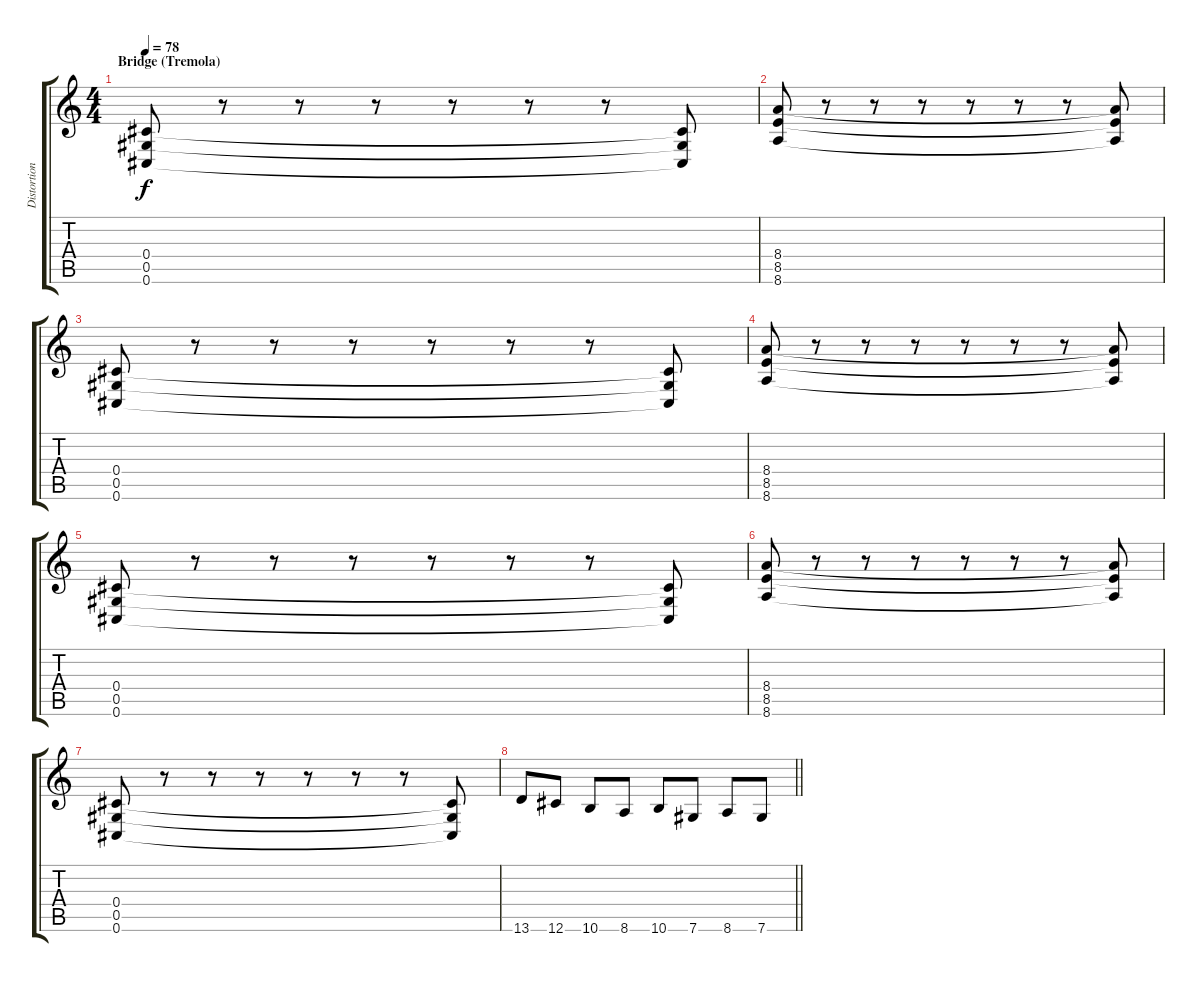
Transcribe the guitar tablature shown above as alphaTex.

\track ("Distortion" "Distortion") {instrument distortionguitar}
\staff {score tabs}
\tuning (Eb4 Bb3 Gb3 Db3 Ab2 Db2) {hide}
\ts (4 4)
\section ("" "Bridge (Tremola)")
\tempo 78
\clef g2
\ks c
(0.4 0.5 0.6).8{dy f volume 12 balance 10} r.8 r.8 r.8 r.8 r.8 r.8 (0.4{t} 0.5{t} 0.6{t}).8 |
(8.4 8.5 8.6).8 r.8 r.8 r.8 r.8 r.8 r.8 (8.4{t} 8.5{t} 8.6{t}).8 |
(0.4 0.5 0.6).8 r.8 r.8 r.8 r.8 r.8 r.8 (0.4{t} 0.5{t} 0.6{t}).8 |
(8.4 8.5 8.6).8 r.8 r.8 r.8 r.8 r.8 r.8 (8.4{t} 8.5{t} 8.6{t}).8 |
(0.4 0.5 0.6).8 r.8 r.8 r.8 r.8 r.8 r.8 (0.4{t} 0.5{t} 0.6{t}).8 |
(8.4 8.5 8.6).8 r.8 r.8 r.8 r.8 r.8 r.8 (8.4{t} 8.5{t} 8.6{t}).8 |
(0.4 0.5 0.6).8 r.8 r.8 r.8 r.8 r.8 r.8 (0.4{t} 0.5{t} 0.6{t}).8 |
\barLineRight lightlight
13.6.8{volume 16 balance 8} 12.6.8 10.6.8 8.6.8 10.6.8 7.6.8 8.6.8 7.6.8
